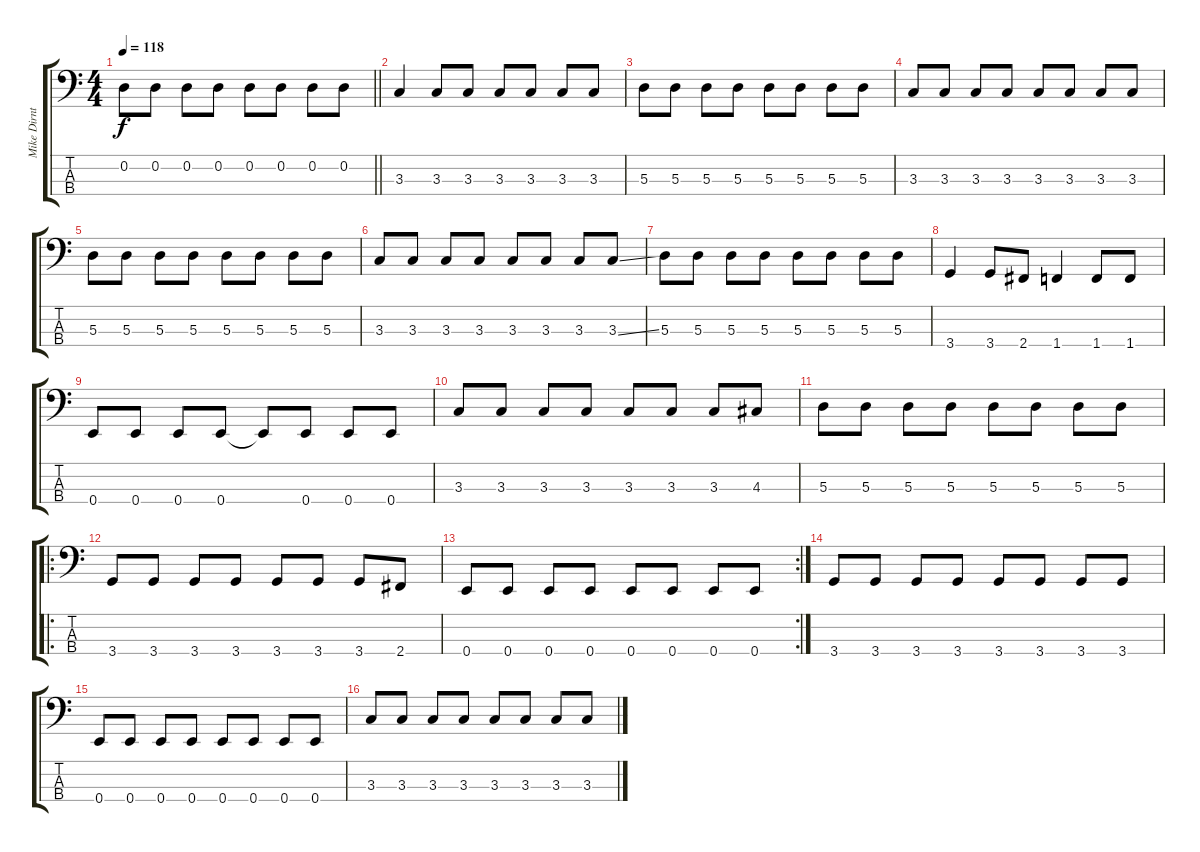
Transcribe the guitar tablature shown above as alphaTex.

\track ("Mike Dirnt" "Mike Dirnt") {instrument electricbassfinger}
\staff {score tabs}
\tuning (G2 D2 A1 E1) {hide}
\ts (4 4)
\tempo 118
\clef f4
\barLineRight lightlight
\ks c
0.2.8{dy f} 0.2.8 0.2.8 0.2.8 0.2.8 0.2.8 0.2.8 0.2.8 |
3.3.4 3.3.8 3.3.8 3.3.8 3.3.8 3.3.8 3.3.8 |
5.3.8 5.3.8 5.3.8 5.3.8 5.3.8 5.3.8 5.3.8 5.3.8 |
3.3.8 3.3.8 3.3.8 3.3.8 3.3.8 3.3.8 3.3.8 3.3.8 |
5.3.8 5.3.8 5.3.8 5.3.8 5.3.8 5.3.8 5.3.8 5.3.8 |
3.3.8 3.3.8 3.3.8 3.3.8 3.3.8 3.3.8 3.3.8 3.3{ss}.8 |
5.3.8 5.3.8 5.3.8 5.3.8 5.3.8 5.3.8 5.3.8 5.3.8 |
3.4.4 3.4.8 2.4.8 1.4.4 1.4.8 1.4.8 |
0.4.8 0.4.8 0.4.8 0.4.8 0.4{t}.8 0.4.8 0.4.8 0.4.8 |
3.3.8 3.3.8 3.3.8 3.3.8 3.3.8 3.3.8 3.3.8 4.3.8 |
5.3.8 5.3.8 5.3.8 5.3.8 5.3.8 5.3.8 5.3.8 5.3.8 |
\ro
3.4.8 3.4.8 3.4.8 3.4.8 3.4.8 3.4.8 3.4.8 2.4.8 |
\rc 2
0.4.8 0.4.8 0.4.8 0.4.8 0.4.8 0.4.8 0.4.8 0.4.8 |
3.4.8 3.4.8 3.4.8 3.4.8 3.4.8 3.4.8 3.4.8 3.4.8 |
0.4.8 0.4.8 0.4.8 0.4.8 0.4.8 0.4.8 0.4.8 0.4.8 |
3.3.8 3.3.8 3.3.8 3.3.8 3.3.8 3.3.8 3.3.8 3.3.8
